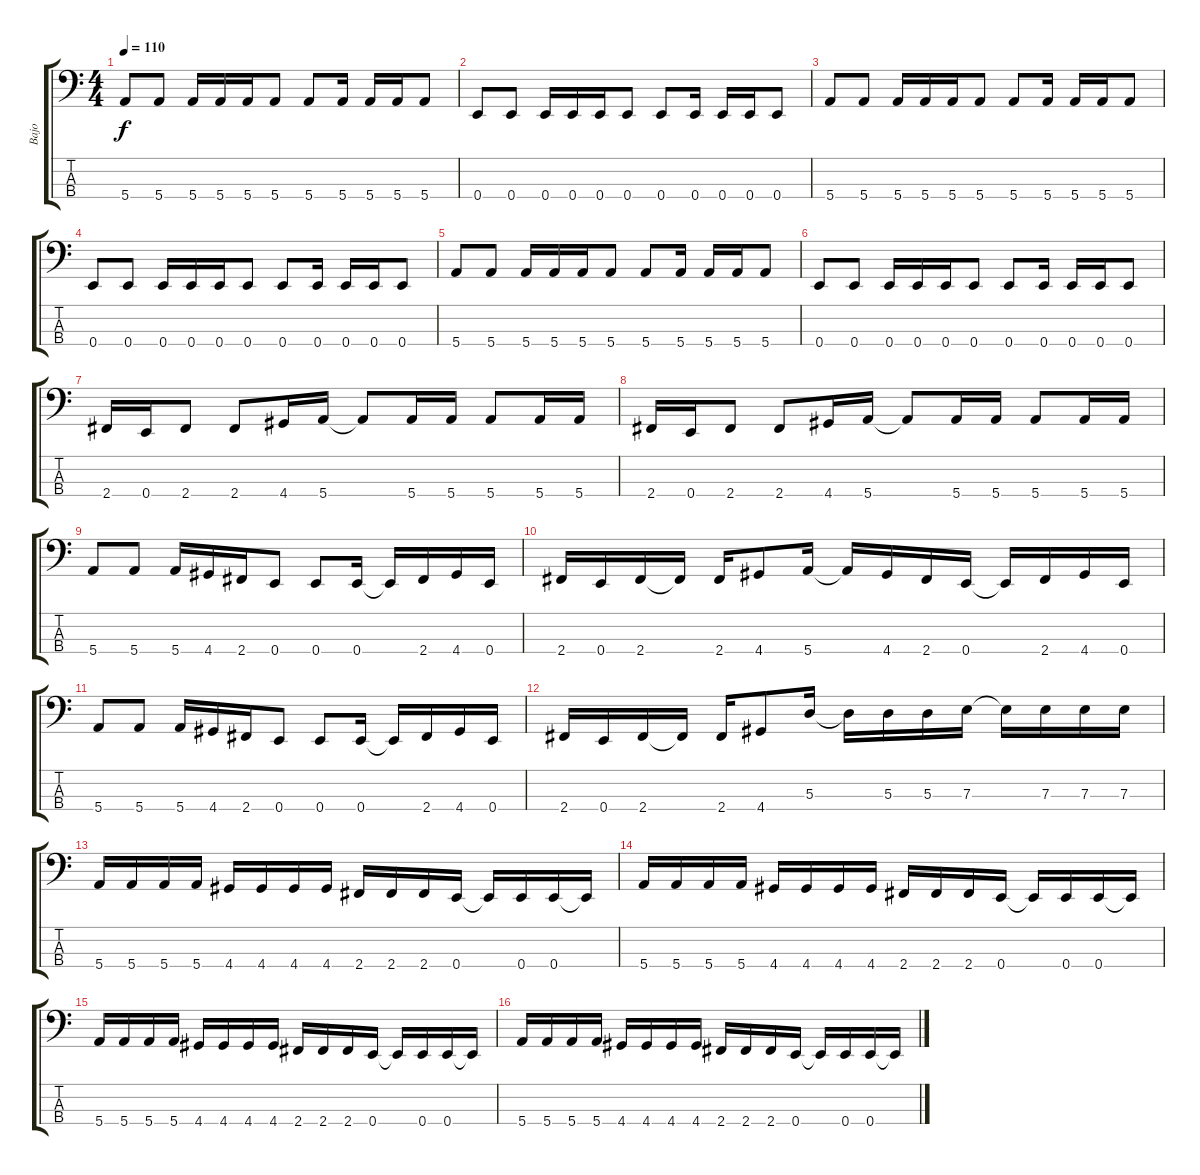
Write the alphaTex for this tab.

\track ("Bajo" "Bajo") {instrument electricbasspick}
\staff {score tabs}
\tuning (G2 D2 A1 E1) {hide}
\ts (4 4)
\tempo 110
\clef f4
\ks c
5.4.8{dy f} 5.4.8 5.4.16 5.4.16 5.4.16 5.4.8 5.4.8 5.4.16 5.4.16 5.4.16 5.4.8 |
0.4.8 0.4.8 0.4.16 0.4.16 0.4.16 0.4.8 0.4.8 0.4.16 0.4.16 0.4.16 0.4.8 |
5.4.8 5.4.8 5.4.16 5.4.16 5.4.16 5.4.8 5.4.8 5.4.16 5.4.16 5.4.16 5.4.8 |
0.4.8 0.4.8 0.4.16 0.4.16 0.4.16 0.4.8 0.4.8 0.4.16 0.4.16 0.4.16 0.4.8 |
5.4.8 5.4.8 5.4.16 5.4.16 5.4.16 5.4.8 5.4.8 5.4.16 5.4.16 5.4.16 5.4.8 |
0.4.8 0.4.8 0.4.16 0.4.16 0.4.16 0.4.8 0.4.8 0.4.16 0.4.16 0.4.16 0.4.8 |
2.4.16 0.4.16 2.4.8 2.4.8 4.4.16 5.4.16 5.4{t}.8 5.4.16 5.4.16 5.4.8 5.4.16 5.4.16 |
2.4.16 0.4.16 2.4.8 2.4.8 4.4.16 5.4.16 5.4{t}.8 5.4.16 5.4.16 5.4.8 5.4.16 5.4.16 |
5.4.8 5.4.8 5.4.16 4.4.16 2.4.16 0.4.8 0.4.8 0.4.16 0.4{t}.16 2.4.16 4.4.16 0.4.16 |
2.4.16 0.4.16 2.4.16 2.4{t}.16 2.4.16 4.4.8 5.4.16 5.4{t}.16 4.4.16 2.4.16 0.4.16 0.4{t}.16 2.4.16 4.4.16 0.4.16 |
5.4.8 5.4.8 5.4.16 4.4.16 2.4.16 0.4.8 0.4.8 0.4.16 0.4{t}.16 2.4.16 4.4.16 0.4.16 |
2.4.16 0.4.16 2.4.16 2.4{t}.16 2.4.16 4.4.8 5.3.16 5.3{t}.16 5.3.16 5.3.16 7.3.16 7.3{t}.16 7.3.16 7.3.16 7.3.16 |
5.4.16 5.4.16 5.4.16 5.4.16 4.4.16 4.4.16 4.4.16 4.4.16 2.4.16 2.4.16 2.4.16 0.4.16 0.4{t}.16 0.4.16 0.4.16 0.4{t}.16 |
5.4.16 5.4.16 5.4.16 5.4.16 4.4.16 4.4.16 4.4.16 4.4.16 2.4.16 2.4.16 2.4.16 0.4.16 0.4{t}.16 0.4.16 0.4.16 0.4{t}.16 |
5.4.16 5.4.16 5.4.16 5.4.16 4.4.16 4.4.16 4.4.16 4.4.16 2.4.16 2.4.16 2.4.16 0.4.16 0.4{t}.16 0.4.16 0.4.16 0.4{t}.16 |
5.4.16 5.4.16 5.4.16 5.4.16 4.4.16 4.4.16 4.4.16 4.4.16 2.4.16 2.4.16 2.4.16 0.4.16 0.4{t}.16 0.4.16 0.4.16 0.4{t}.16
